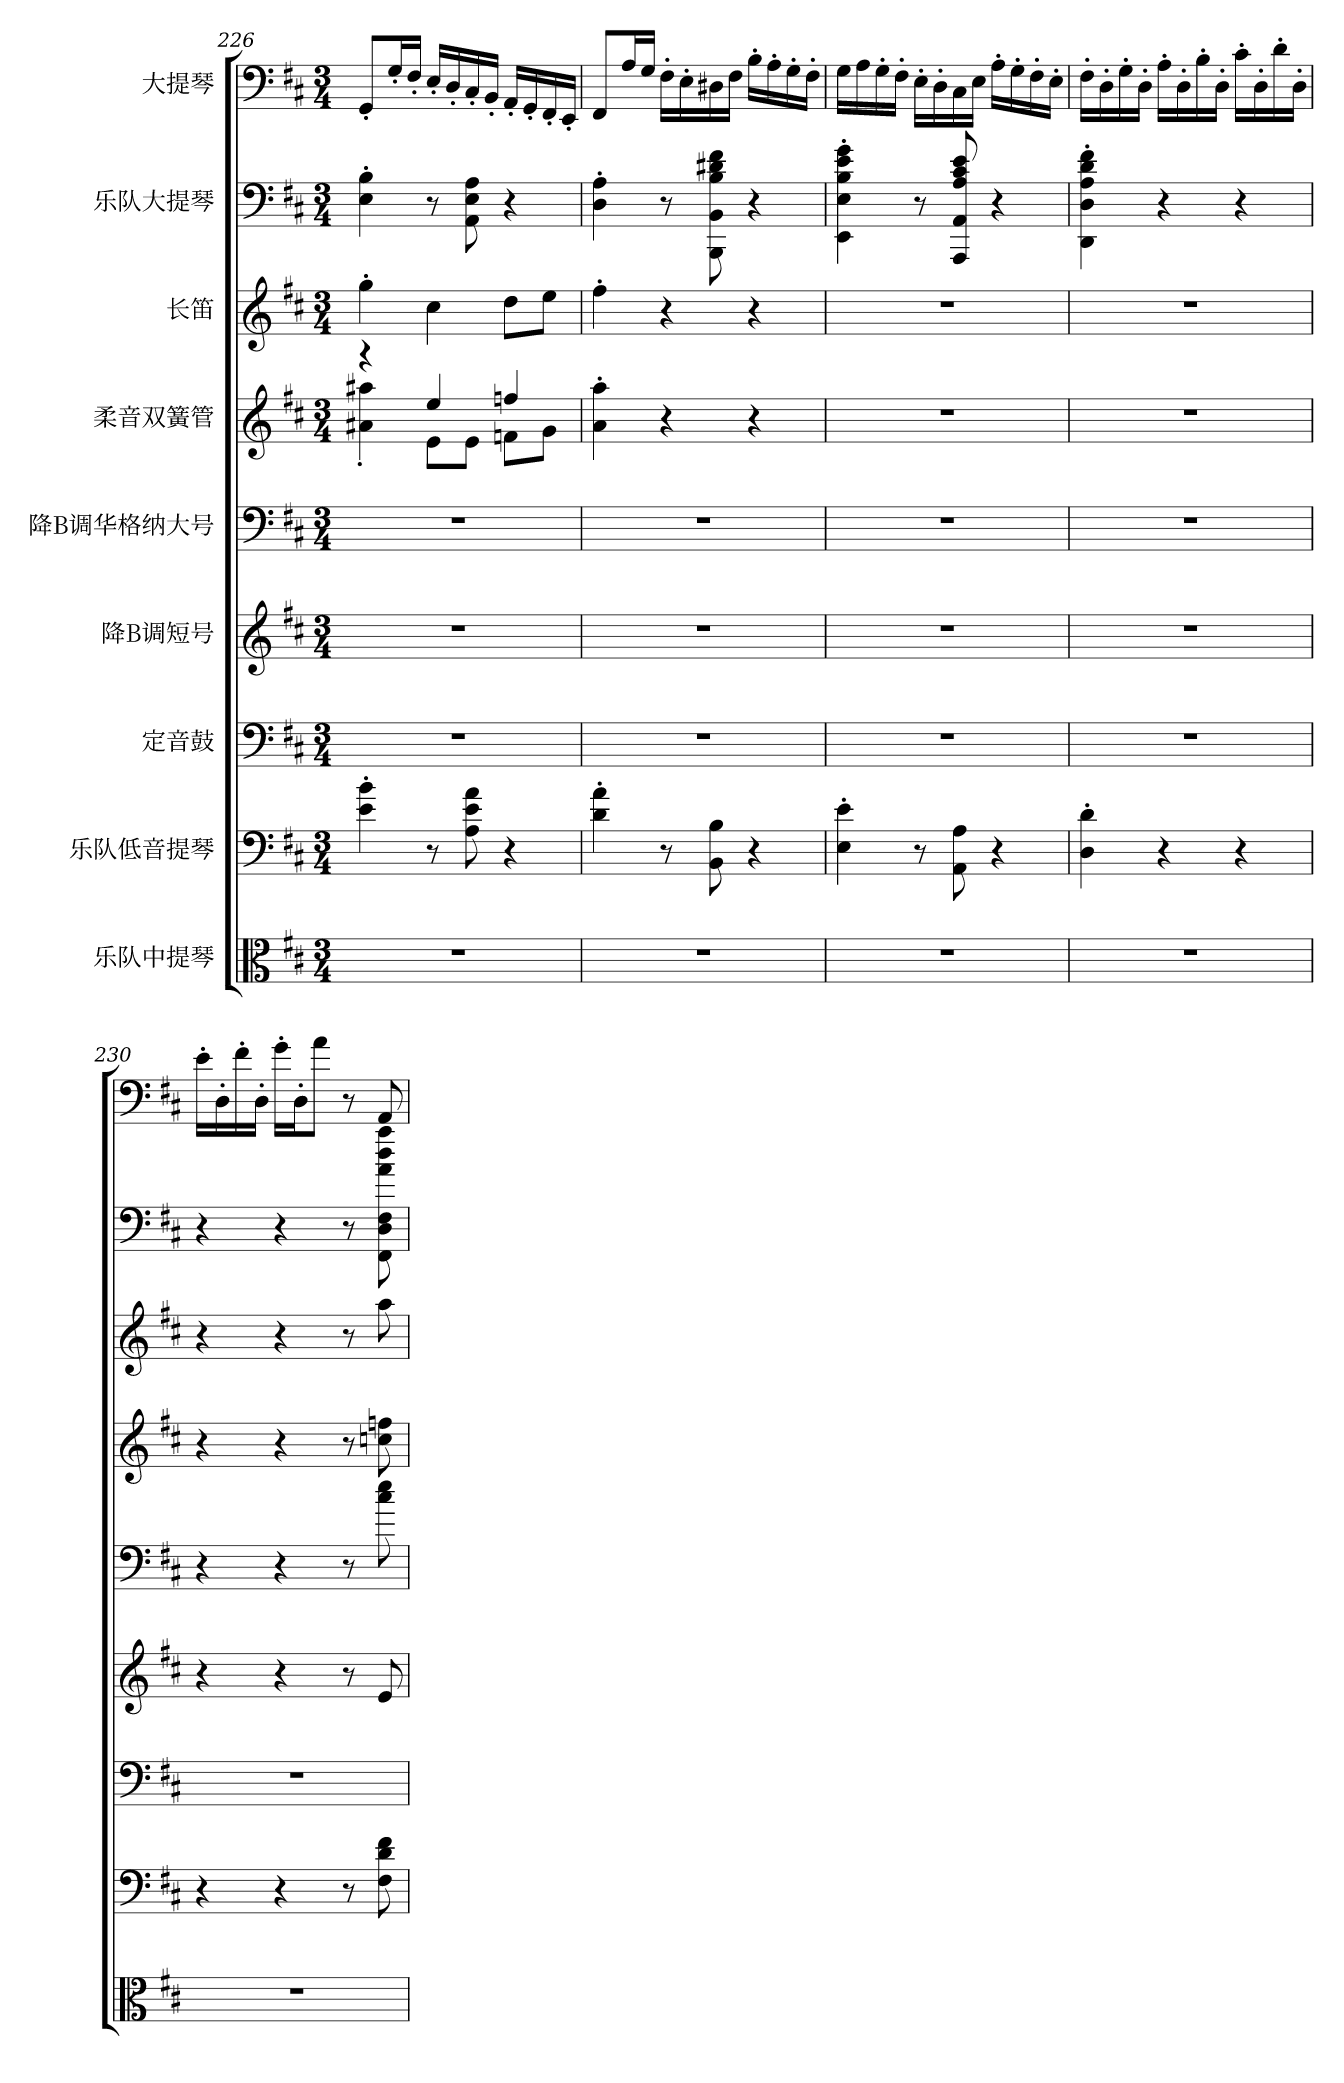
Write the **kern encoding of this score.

**kern	**kern	**kern	**kern	**kern	**kern	**kern	**kern	**kern
*part9	*part8	*part7	*part6	*part5	*part4	*part3	*part2	*part1
*staff9	*staff8	*staff7	*staff6	*staff5	*staff4	*staff3	*staff2	*staff1
*I"乐队中提琴	*I"乐队低音提琴	*I"定音鼓	*I"降B调短号	*I"降B调华格纳大号	*I"柔音双簧管	*I"长笛	*I"乐队大提琴	*I"大提琴
!!LO:PB:g=z
*clefC3	*clefF4	*clefF4	*clefG2	*clefF4	*clefG2	*clefG2	*clefF4	*clefF4
*	*ITrd7c12	*	*ITrd1c2	*ITrd1c2	*ITrd2c3	*	*	*
*k[f#c#]	*k[f#c#]	*k[f#c#]	*k[]	*k[]	*k[f#c#g#d#a#]	*k[f#c#]	*k[f#c#]	*k[f#c#]
*M3/4	*M3/4	*M3/4	*M3/4	*M3/4	*M3/4	*M3/4	*M3/4	*M3/4
=226	=226	=226	=226	=226	=226	=226	=226	=226
*	*	*	*	*	*^	*	*	*
2.r	4E\' 4B\'	2.r	2.r	2.r	4r	4f##X\' 4ff##X\'	4gg'\	4E\' 4B\'	8GG'/L
.	.	.	.	.	.	.	.	.	16G'/L
.	.	.	.	.	.	.	.	.	16F#'/JJ
.	8r	.	.	.	4cc#/	8c#\L	4cc#\	8r	16E'/LL
.	.	.	.	.	.	.	.	.	16D'/
.	8AA\ 8E\ 8A\	.	.	.	.	8c#\J	.	8AA\ 8E\ 8A\	16C#'/
.	.	.	.	.	.	.	.	.	16BB'/JJ
.	4r	.	.	.	4ddn/	8dn\L	8dd\L	4r	16AA'/LL
.	.	.	.	.	.	.	.	.	16GG'/
.	.	.	.	.	.	8e\J	8ee\J	.	16FF#'/
.	.	.	.	.	.	.	.	.	16EE'/JJ
*	*	*	*	*	*v	*v	*	*	*
=227	=227	=227	=227	=227	=227	=227	=227	=227
2.r	4D\' 4A\'	2.r	2.r	2.r	4f#\' 4ff#\'	4ff#'\	4D\' 4A\'	8FF#/L
.	.	.	.	.	.	.	.	16A/L
.	.	.	.	.	.	.	.	16G/JJ
.	8r	.	.	.	4r	4r	8r	16F#'\LL
.	.	.	.	.	.	.	.	16E'\
.	8BBB\ 8BB\	.	.	.	.	.	8BBB\ 8BB\ 8B\ 8d#X\ 8f#\	16D#X\
.	.	.	.	.	.	.	.	16F#\JJ
.	4r	.	.	.	4r	4r	4r	16B'\LL
.	.	.	.	.	.	.	.	16A'\
.	.	.	.	.	.	.	.	16G'\
.	.	.	.	.	.	.	.	16F#'\JJ
=228	=228	=228	=228	=228	=228	=228	=228	=228
2.r	4EE\' 4E\'	2.r	2.r	2.r	2.r	2.r	4EE\' 4E\' 4B\' 4e\' 4g\'	16G\LL
.	.	.	.	.	.	.	.	16A\
.	.	.	.	.	.	.	.	16G'\
.	.	.	.	.	.	.	.	16F#'\JJ
.	8r	.	.	.	.	.	8r	16E'\LL
.	.	.	.	.	.	.	.	16D'\
.	8AAA\ 8AA\	.	.	.	.	.	8AAA/ 8AA/ 8A/ 8c#/ 8e/	16C#\
.	.	.	.	.	.	.	.	16E\JJ
.	4r	.	.	.	.	.	4r	16A'\LL
.	.	.	.	.	.	.	.	16G'\
.	.	.	.	.	.	.	.	16F#'\
.	.	.	.	.	.	.	.	16E'\JJ
!!LO:PB:g=z
=229	=229	=229	=229	=229	=229	=229	=229	=229
2.r	4DD\' 4D\'	2.r	2.r	2.r	2.r	2.r	4DD\' 4D\' 4A\' 4d\' 4f#\'	16F#'\LL
.	.	.	.	.	.	.	.	16D'\
.	.	.	.	.	.	.	.	16G'\
.	.	.	.	.	.	.	.	16D'\JJ
.	4r	.	.	.	.	.	4r	16A'\LL
.	.	.	.	.	.	.	.	16D'\
.	.	.	.	.	.	.	.	16B'\
.	.	.	.	.	.	.	.	16D'\JJ
.	4r	.	.	.	.	.	4r	16c#'\LL
.	.	.	.	.	.	.	.	16D'\
.	.	.	.	.	.	.	.	16d'\
.	.	.	.	.	.	.	.	16D'\JJ
=230	=230	=230	=230	=230	=230	=230	=230	=230
2.r	4r	2.r	4r	4r	4r	4r	4r	16e'\LL
.	.	.	.	.	.	.	.	16D'\
.	.	.	.	.	.	.	.	16f#'\
.	.	.	.	.	.	.	.	16D'\JJ
.	4r	.	4r	4r	4r	4r	4r	16g'\LL
.	.	.	.	.	.	.	.	16D'\J
.	.	.	.	.	.	.	.	8a\J
.	8r	.	8r	8r	8r	8r	8r	8r
.	8FF#\ 8D\ 8F#\	.	8d/	8b\ 8dd\	8an\ 8ddn\	8aa\	8FF#\ 8D\ 8F#\ 8a\ 8dd\ 8aa\	8AA/
=	=	=	=	=	=	=	=	=
*-	*-	*-	*-	*-	*-	*-	*-	*-
